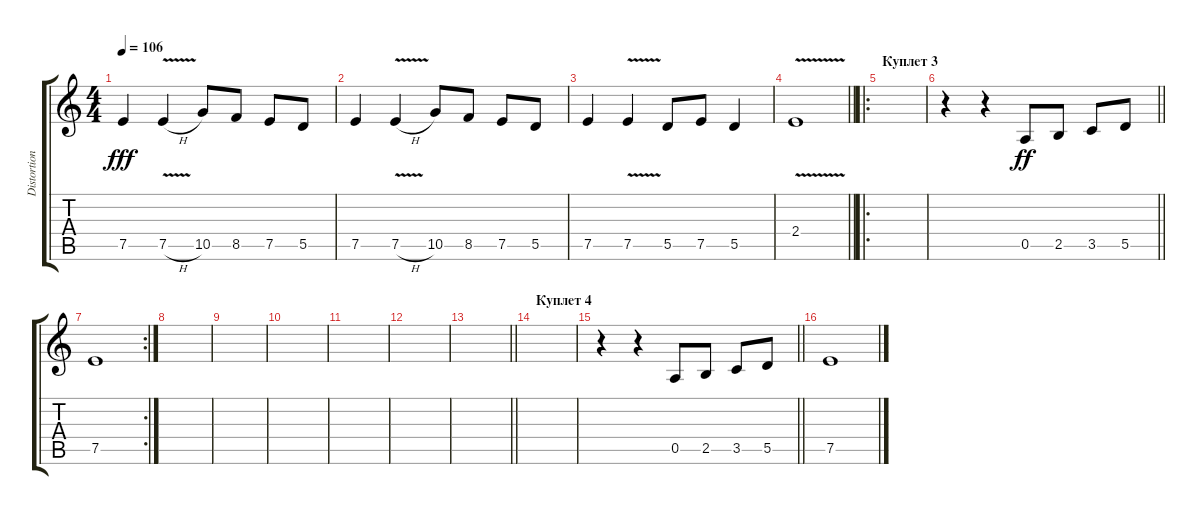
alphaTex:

\track ("Distortion Гитара (соло)" "Distortion") {instrument distortionguitar}
\staff {score tabs}
\tuning (E4 B3 G3 D3 A2 E2) {hide}
\ts (4 4)
\tempo 106
\clef g2
\ks c
7.5.4{dy fff} 7.5{v h}.4 10.5.8 8.5.8 7.5.8 5.5.8 |
7.5.4 7.5{v h}.4 10.5.8 8.5.8 7.5.8 5.5.8 |
7.5.4 7.5{v}.4 5.5.8 7.5.8 5.5.4 |
\barLineRight lightlight
2.4{v}.1 |
\ro
\section ("" "Куплет 3")
|
\barLineRight lightlight
r.4 r.4 0.5.8{dy ff} 2.5.8 3.5.8 5.5.8 |
\rc 2
7.5.1 |
|
|
|
|
|
\barLineRight lightlight
|
\section ("" "Куплет 4")
|
\barLineRight lightlight
r.4 r.4 0.5.8 2.5.8 3.5.8 5.5.8 |
7.5.1
